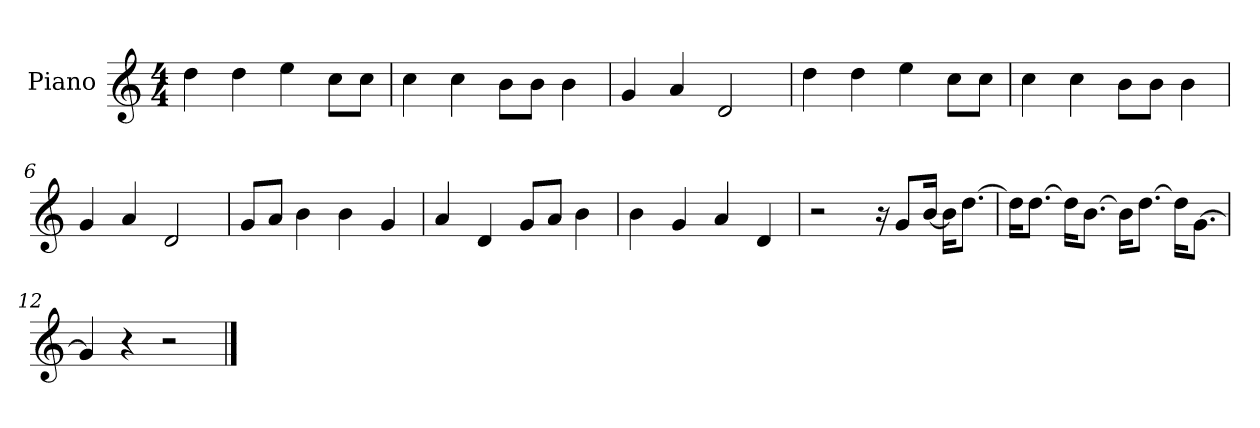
**kern
*part1
*staff1
*I"Piano
*I'P-no
*clefG2
*k[]
*M4/4
*MM90
=1
4dd\
4dd\
4ee\
8cc\L
8cc\J
=2
4cc\
4cc\
8b\L
8b\J
4b\
=3
4g/
4a/
2d/
=4
4dd\
4dd\
4ee\
8cc\L
8cc\J
=5
4cc\
4cc\
8b\L
8b\J
4b\
=6
4g/
4a/
2d/
=7
8g/L
8a/J
4b\
4b\
4g/
=8
4a/
4d/
8g/L
8a/J
4b\
!!LO:LB:g=z
=9
4b\
4g/
4a/
4d/
=10
2r
16r
8g/L
[16b/Jk
16b\KL]
[8.dd\J
=11
16dd\KL]
[8.dd\J
16dd\KL]
[8.b\J
16b\KL]
[8.dd\J
16dd\KL]
[8.g\J
=12
4g/]
4r
2r
==
*-
